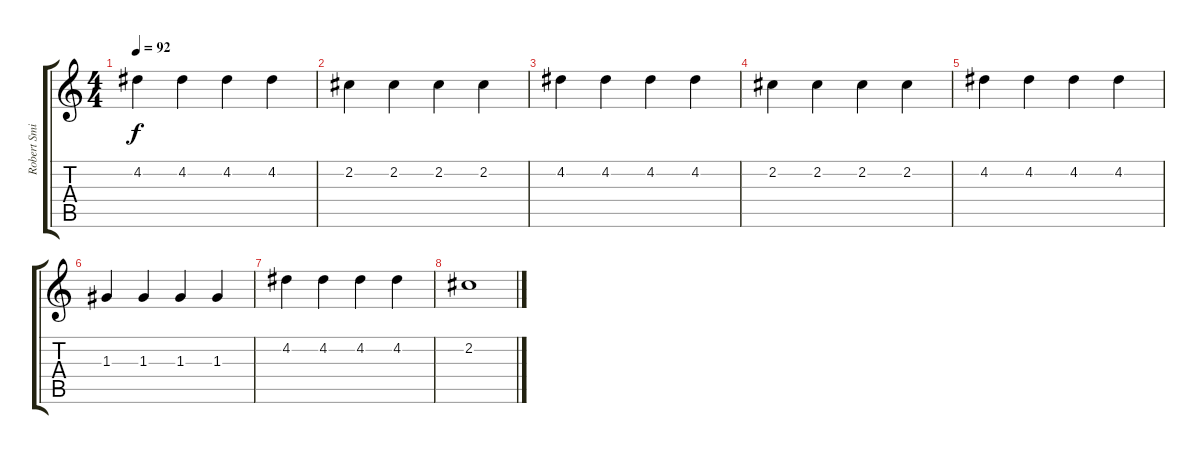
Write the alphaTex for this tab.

\track ("Robert Smith " "Robert Smi") {instrument acousticguitarnylon}
\staff {score tabs}
\tuning (E4 B3 G3 D3 A2 E2) {hide}
\ts (4 4)
\tempo 92
\clef g2
\ks c
4.2.4{dy f instrument acousticguitarnylon} 4.2.4 4.2.4 4.2.4 |
2.2.4 2.2.4 2.2.4 2.2.4 |
4.2.4 4.2.4 4.2.4 4.2.4 |
2.2.4 2.2.4 2.2.4 2.2.4 |
4.2.4 4.2.4 4.2.4 4.2.4 |
1.3.4 1.3.4 1.3.4 1.3.4 |
4.2.4 4.2.4 4.2.4 4.2.4 |
2.2.1
